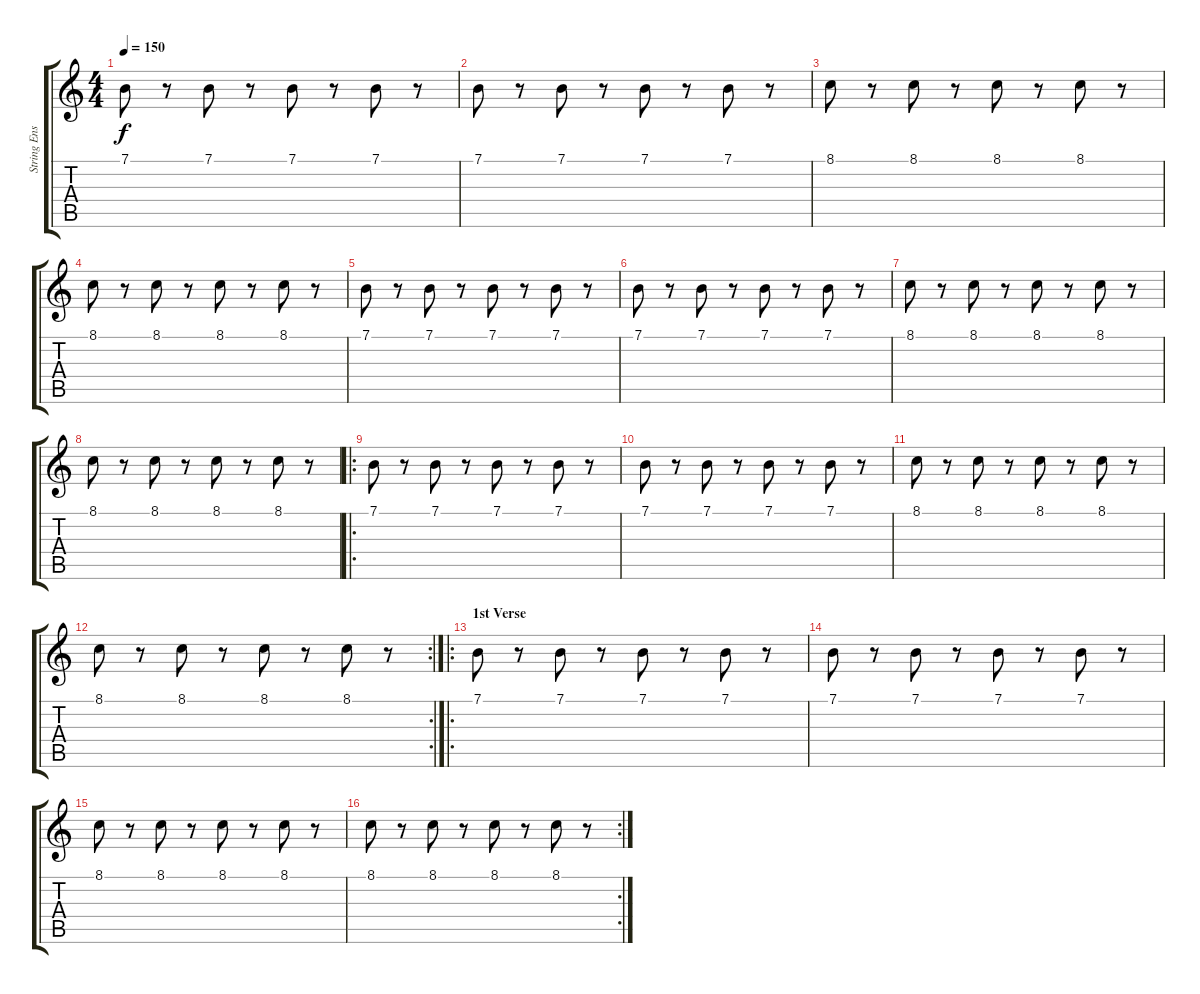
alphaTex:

\track ("String Ensemble I" "String Ens") {instrument stringensemble1}
\staff {score tabs}
\tuning (E4 B3 G3 D3 A2 E2) {hide}
\ts (4 4)
\tempo 150
\clef g2
\ks c
7.1.8{dy f volume 10} r.8 7.1.8 r.8 7.1.8 r.8 7.1.8 r.8 |
7.1.8 r.8 7.1.8 r.8 7.1.8 r.8 7.1.8 r.8 |
8.1.8 r.8 8.1.8 r.8 8.1.8 r.8 8.1.8 r.8 |
8.1.8 r.8 8.1.8 r.8 8.1.8 r.8 8.1.8 r.8 |
7.1.8{volume 10} r.8 7.1.8 r.8 7.1.8 r.8 7.1.8 r.8 |
7.1.8 r.8 7.1.8 r.8 7.1.8 r.8 7.1.8 r.8 |
8.1.8 r.8 8.1.8 r.8 8.1.8 r.8 8.1.8 r.8 |
8.1.8 r.8 8.1.8 r.8 8.1.8 r.8 8.1.8 r.8 |
\ro
7.1.8{volume 10} r.8 7.1.8 r.8 7.1.8 r.8 7.1.8 r.8 |
7.1.8 r.8 7.1.8 r.8 7.1.8 r.8 7.1.8 r.8 |
8.1.8 r.8 8.1.8 r.8 8.1.8 r.8 8.1.8 r.8 |
\rc 2
8.1.8 r.8 8.1.8 r.8 8.1.8 r.8 8.1.8 r.8 |
\ro
\section ("" "1st Verse")
7.1.8{volume 10} r.8 7.1.8 r.8 7.1.8 r.8 7.1.8 r.8 |
7.1.8 r.8 7.1.8 r.8 7.1.8 r.8 7.1.8 r.8 |
8.1.8 r.8 8.1.8 r.8 8.1.8 r.8 8.1.8 r.8 |
\rc 2
8.1.8 r.8 8.1.8 r.8 8.1.8 r.8 8.1.8 r.8
